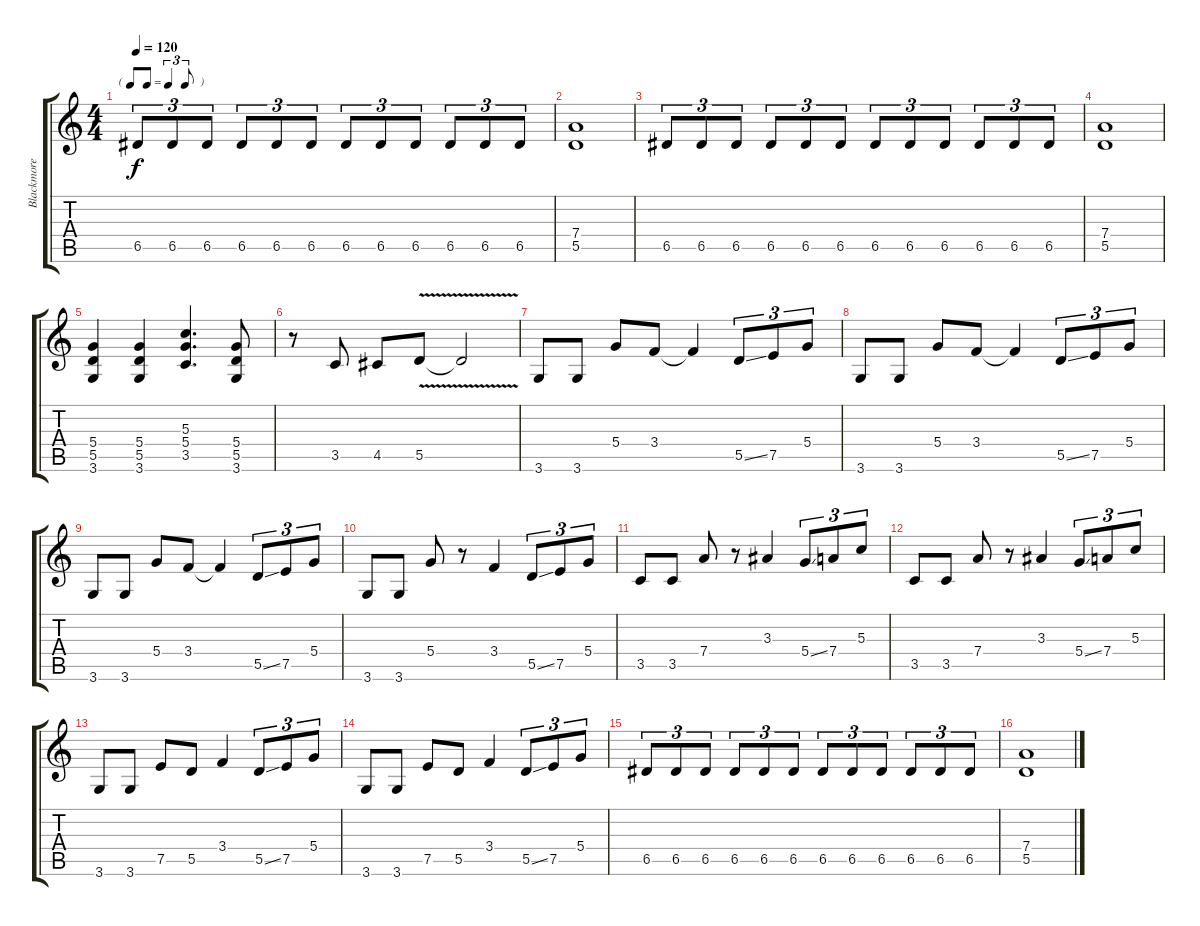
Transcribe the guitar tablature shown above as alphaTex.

\track ("Blackmore" "Blackmore") {instrument overdrivenguitar}
\staff {score tabs}
\tuning (E4 B3 G3 D3 A2 E2) {hide}
\ts (4 4)
\tf triplet8th
\tempo 120
\clef g2
\ks c
6.5.8{tu (3 2) dy f} 6.5.8{tu (3 2)} 6.5.8{tu (3 2)} 6.5.8{tu (3 2)} 6.5.8{tu (3 2)} 6.5.8{tu (3 2)} 6.5.8{tu (3 2)} 6.5.8{tu (3 2)} 6.5.8{tu (3 2)} 6.5.8{tu (3 2)} 6.5.8{tu (3 2)} 6.5.8{tu (3 2)} |
(7.4 5.5).1 |
6.5.8{tu (3 2)} 6.5.8{tu (3 2)} 6.5.8{tu (3 2)} 6.5.8{tu (3 2)} 6.5.8{tu (3 2)} 6.5.8{tu (3 2)} 6.5.8{tu (3 2)} 6.5.8{tu (3 2)} 6.5.8{tu (3 2)} 6.5.8{tu (3 2)} 6.5.8{tu (3 2)} 6.5.8{tu (3 2)} |
(7.4 5.5).1 |
(5.4 5.5 3.6).4 (5.4 5.5 3.6).4 (5.3 5.4 3.5).4{d} (5.4 5.5 3.6).8 |
r.8 3.5.8 4.5.8 5.5{v}.8 5.5{t}.2 |
3.6.8 3.6.8 5.4.8 3.4.8 3.4{t}.4 5.5{ss}.8{tu (3 2)} 7.5.8{tu (3 2)} 5.4.8{tu (3 2)} |
3.6.8 3.6.8 5.4.8 3.4.8 3.4{t}.4 5.5{ss}.8{tu (3 2)} 7.5.8{tu (3 2)} 5.4.8{tu (3 2)} |
3.6.8 3.6.8 5.4.8 3.4.8 3.4{t}.4 5.5{ss}.8{tu (3 2)} 7.5.8{tu (3 2)} 5.4.8{tu (3 2)} |
3.6.8 3.6.8 5.4.8 r.8 3.4.4 5.5{ss}.8{tu (3 2)} 7.5.8{tu (3 2)} 5.4.8{tu (3 2)} |
3.5.8 3.5.8 7.4.8 r.8 3.3.4 5.4{ss}.8{tu (3 2)} 7.4.8{tu (3 2)} 5.3.8{tu (3 2)} |
3.5.8 3.5.8 7.4.8 r.8 3.3.4 5.4{ss}.8{tu (3 2)} 7.4.8{tu (3 2)} 5.3.8{tu (3 2)} |
3.6.8 3.6.8 7.5.8 5.5.8 3.4.4 5.5{ss}.8{tu (3 2)} 7.5.8{tu (3 2)} 5.4.8{tu (3 2)} |
3.6.8 3.6.8 7.5.8 5.5.8 3.4.4 5.5{ss}.8{tu (3 2)} 7.5.8{tu (3 2)} 5.4.8{tu (3 2)} |
6.5.8{tu (3 2)} 6.5.8{tu (3 2)} 6.5.8{tu (3 2)} 6.5.8{tu (3 2)} 6.5.8{tu (3 2)} 6.5.8{tu (3 2)} 6.5.8{tu (3 2)} 6.5.8{tu (3 2)} 6.5.8{tu (3 2)} 6.5.8{tu (3 2)} 6.5.8{tu (3 2)} 6.5.8{tu (3 2)} |
(7.4 5.5).1
